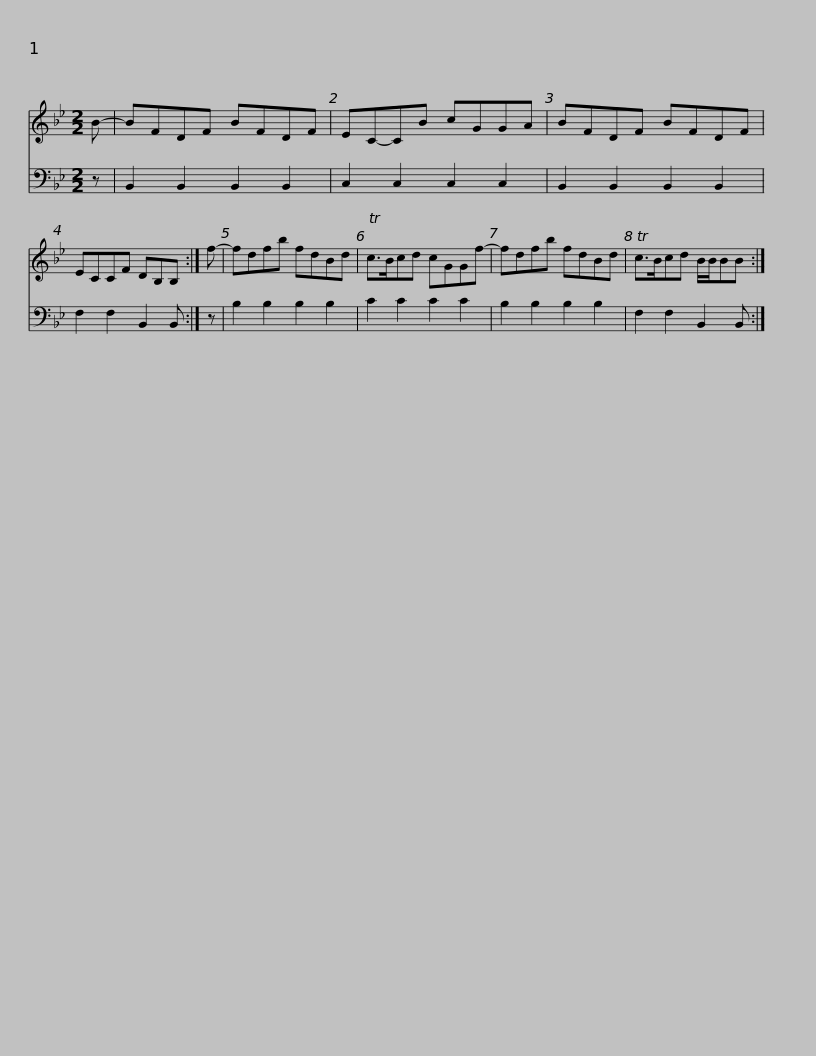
X:1
%%score 1 2
L:1/8
M:2/2
I:linebreak $
K:Bb
V:1 treble
V:2 bass
V:1
 B- | BFDF BFDF | EC-CB cGGA | BFDF BFDF | ECCF DB,B, :| %5
 f- |$ fdfb fdBd | Tc>Bcd cGGf- | fdfb fdBd | Tc>Bcd B/B/BB :| %10
V:2
 z | B,,2 B,,2 B,,2 B,,2 | C,2 C,2 C,2 C,2 | B,,2 B,,2 B,,2 B,,2 | F,2 F,2 B,,2 B,, :| %5
 z |$ B,2 B,2 B,2 B,2 | C2 C2 C2 C2 | B,2 B,2 B,2 B,2 | F,2 F,2 B,,2 B,, :| %10
